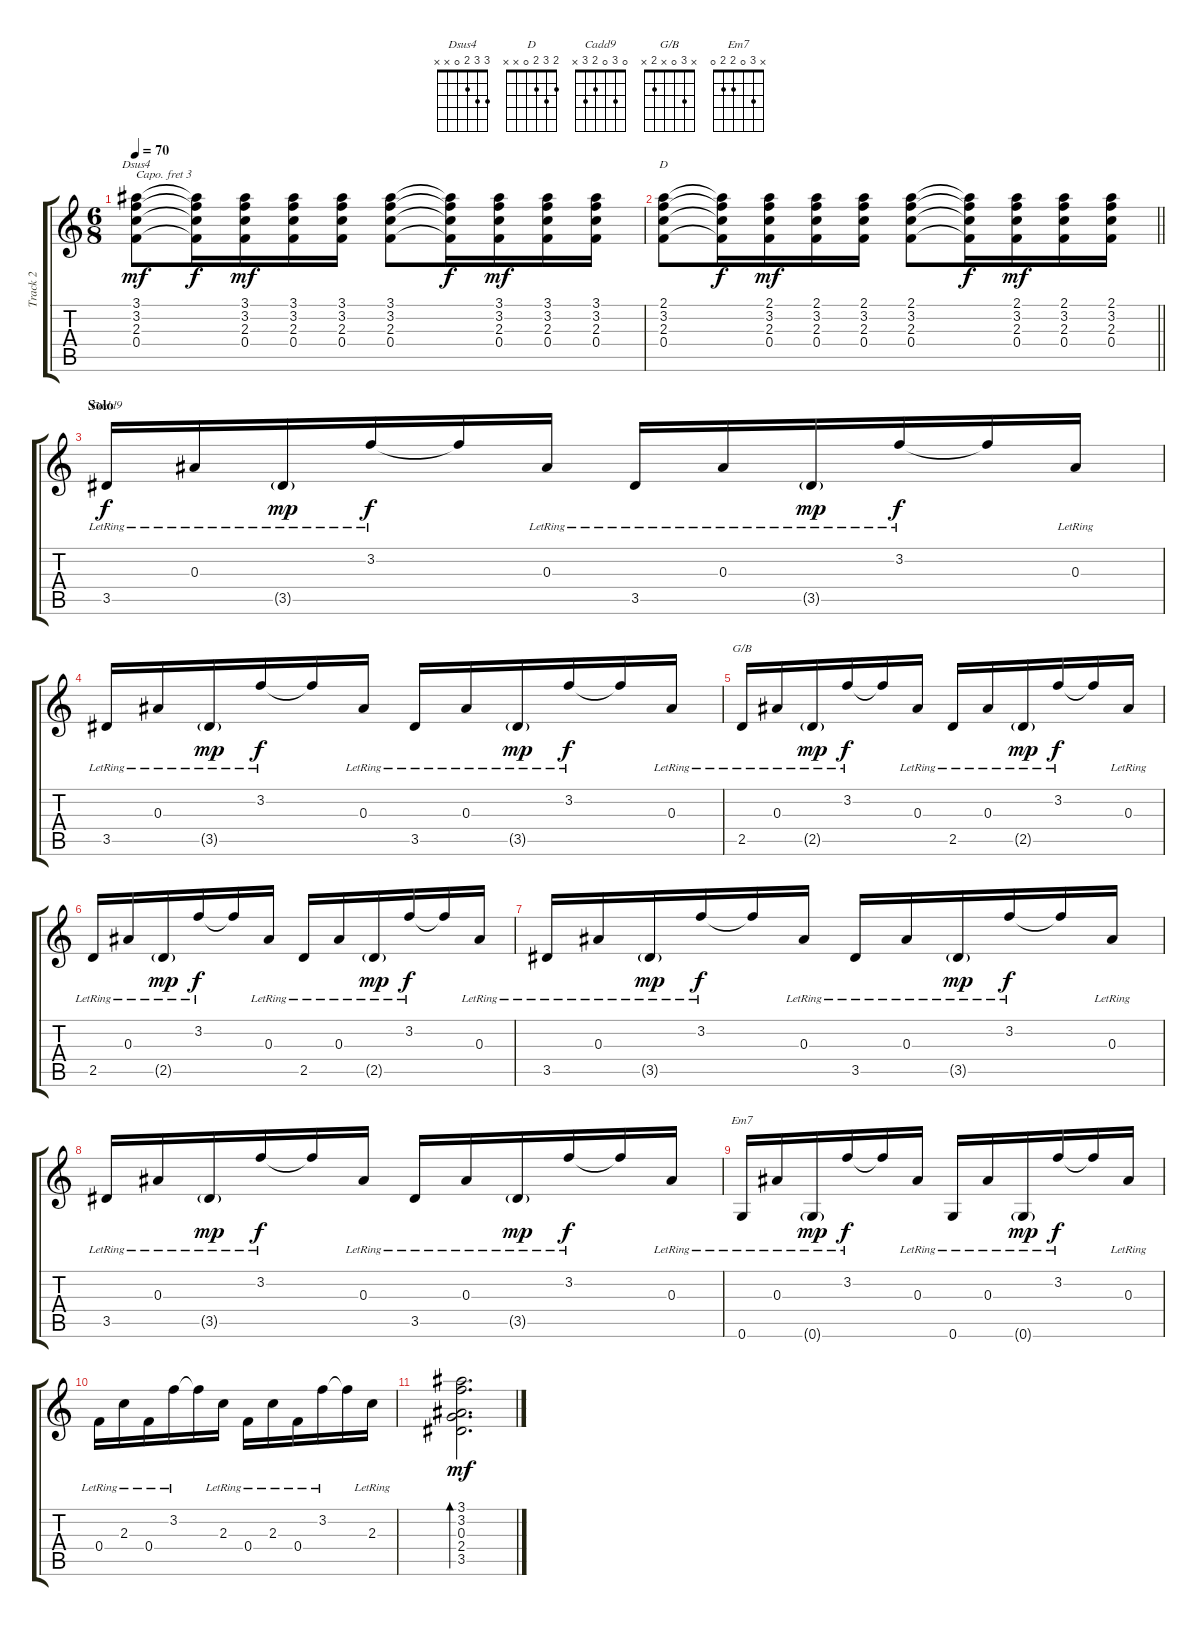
\track ("Track 2" "Track 2") {instrument acousticguitarsteel}
\staff {score tabs}
\capo 3
\tuning (E4 B3 G3 D3 A2 E2) {hide}
\chord ("Dsus4" 3 3 2 0 x x)
\chord ("D" 2 3 2 0 x x)
\chord ("Cadd9" 0 3 0 2 3 x)
\chord ("G/B" x 3 0 x 2 x)
\chord ("Em7" x 3 0 2 2 0)
\ts (6 8)
\tempo 70
\clef g2
\ks c
(3.1 3.2 2.3 0.4).8{ch "Dsus4" dy mf} (3.1{t} 3.2{t} 2.3{t} 0.4{t}).16{dy f} (3.1 3.2 2.3 0.4).16{dy mf} (3.1 3.2 2.3 0.4).16 (3.1 3.2 2.3 0.4).16 (3.1 3.2 2.3 0.4).8 (3.1{t} 3.2{t} 2.3{t} 0.4{t}).16{dy f} (3.1 3.2 2.3 0.4).16{dy mf} (3.1 3.2 2.3 0.4).16 (3.1 3.2 2.3 0.4).16 |
\barLineRight lightlight
(2.1 3.2 2.3 0.4).8{ch "D"} (2.1{t} 3.2{t} 2.3{t} 0.4{t}).16{dy f} (2.1 3.2 2.3 0.4).16{dy mf} (2.1 3.2 2.3 0.4).16 (2.1 3.2 2.3 0.4).16 (2.1 3.2 2.3 0.4).8 (2.1{t} 3.2{t} 2.3{t} 0.4{t}).16{dy f} (2.1 3.2 2.3 0.4).16{dy mf} (2.1 3.2 2.3 0.4).16 (2.1 3.2 2.3 0.4).16 |
\section ("" "Solo")
3.5{lr}.16{ch "Cadd9" dy f} 0.3{lr}.16 3.5{g lr}.16{dy mp} 3.2{lr}.16{dy f} 3.2{t}.16 0.3{lr}.16 3.5{lr}.16 0.3{lr}.16 3.5{g lr}.16{dy mp} 3.2{lr}.16{dy f} 3.2{t}.16 0.3{lr}.16 |
3.5{lr}.16 0.3{lr}.16 3.5{g lr}.16{dy mp} 3.2{lr}.16{dy f} 3.2{t}.16 0.3{lr}.16 3.5{lr}.16 0.3{lr}.16 3.5{g lr}.16{dy mp} 3.2{lr}.16{dy f} 3.2{t}.16 0.3{lr}.16 |
2.5{lr}.16{ch "G/B"} 0.3{lr}.16 2.5{g lr}.16{dy mp} 3.2{lr}.16{dy f} 3.2{t}.16 0.3{lr}.16 2.5{lr}.16 0.3{lr}.16 2.5{g lr}.16{dy mp} 3.2{lr}.16{dy f} 3.2{t}.16 0.3{lr}.16 |
2.5{lr}.16 0.3{lr}.16 2.5{g lr}.16{dy mp} 3.2{lr}.16{dy f} 3.2{t}.16 0.3{lr}.16 2.5{lr}.16 0.3{lr}.16 2.5{g lr}.16{dy mp} 3.2{lr}.16{dy f} 3.2{t}.16 0.3{lr}.16 |
3.5{lr}.16 0.3{lr}.16 3.5{g lr}.16{dy mp} 3.2{lr}.16{dy f} 3.2{t}.16 0.3{lr}.16 3.5{lr}.16 0.3{lr}.16 3.5{g lr}.16{dy mp} 3.2{lr}.16{dy f} 3.2{t}.16 0.3{lr}.16 |
3.5{lr}.16 0.3{lr}.16 3.5{g lr}.16{dy mp} 3.2{lr}.16{dy f} 3.2{t}.16 0.3{lr}.16 3.5{lr}.16 0.3{lr}.16 3.5{g lr}.16{dy mp} 3.2{lr}.16{dy f} 3.2{t}.16 0.3{lr}.16 |
0.6{lr}.16{ch "Em7"} 0.3{lr}.16 0.6{g lr}.16{dy mp} 3.2{lr}.16{dy f} 3.2{t}.16 0.3{lr}.16 0.6{lr}.16 0.3{lr}.16 0.6{g lr}.16{dy mp} 3.2{lr}.16{dy f} 3.2{t}.16 0.3{lr}.16 |
0.4{lr}.16 2.3{lr}.16 0.4{lr}.16 3.2{lr}.16 3.2{t}.16 2.3{lr}.16 0.4{lr}.16 2.3{lr}.16 0.4{lr}.16 3.2{lr}.16 3.2{t}.16 2.3{lr}.16 |
(3.1 3.2 0.3 2.4 3.5).2{d bd 240 dy mf}
